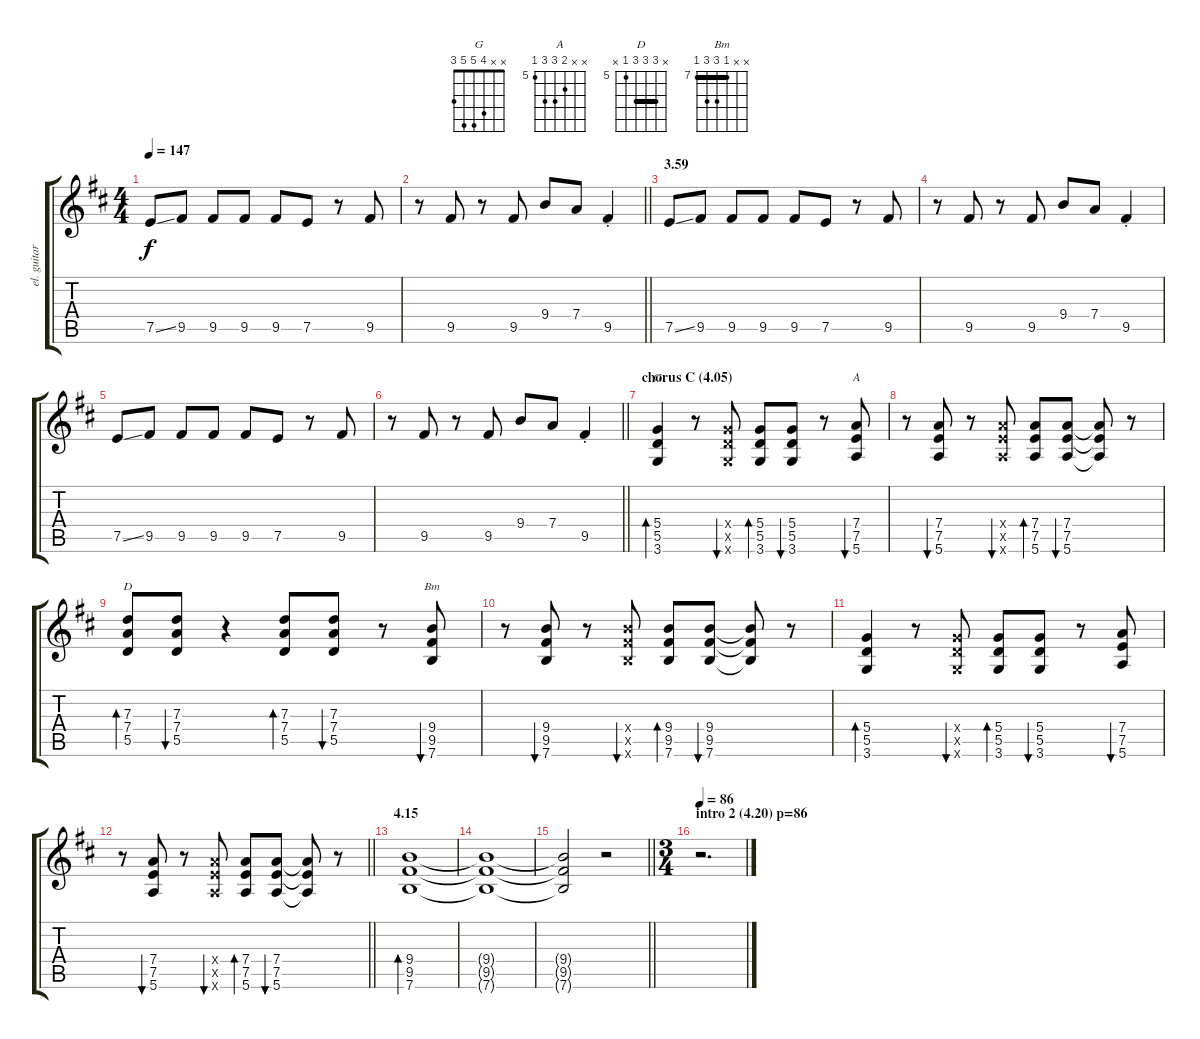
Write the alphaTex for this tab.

\track ("el. guitar 2" "el. guitar") {instrument distortionguitar}
\staff {score tabs}
\tuning (E4 B3 G3 D3 A2 E2) {hide}
\chord ("G" x x 4 5 5 3)
\chord ("A" x x 6 7 7 5) {firstfret 5}
\chord ("D" x 7 7 7 5 x) {firstfret 5 barre 7}
\chord ("Bm" x x 7 9 9 7) {firstfret 7 barre 7}
\ts (4 4)
\tempo 147
\clef g2
\ks d
7.5{ss}.8{dy f} 9.5.8 9.5.8 9.5.8 9.5.8 7.5.8 r.8 9.5.8 |
\barLineRight lightlight
r.8 9.5.8 r.8 9.5.8 9.4.8 7.4.8 9.5{st}.4 |
\section ("" "3.59")
7.5{ss}.8 9.5.8 9.5.8 9.5.8 9.5.8 7.5.8 r.8 9.5.8 |
r.8 9.5.8 r.8 9.5.8 9.4.8 7.4.8 9.5{st}.4 |
7.5{ss}.8 9.5.8 9.5.8 9.5.8 9.5.8 7.5.8 r.8 9.5.8 |
\barLineRight lightlight
r.8 9.5.8 r.8 9.5.8 9.4.8 7.4.8 9.5{st}.4 |
\section ("" "chorus C (4.05)")
(5.4 5.5 3.6).4{bd 30 ch "G" volume 14} r.8 (5.4{x} 5.5{x} 3.6{x}).8{bu 30} (5.4 5.5 3.6).8{bd 30} (5.4 5.5 3.6).8{bu 30} r.8 (7.4 7.5 5.6).8{bu 30 ch "A"} |
r.8 (7.4 7.5 5.6).8{bu 30} r.8 (7.4{x} 7.5{x} 5.6{x}).8{bu 30} (7.4 7.5 5.6).8{bd 30} (7.4 7.5 5.6).8{bu 30} (7.4{t} 7.5{t} 5.6{t}).8 r.8 |
(7.3 7.4 5.5).8{bd 30 ch "D"} (7.3 7.4 5.5).8{bu 30} r.4 (7.3 7.4 5.5).8{bd 30} (7.3 7.4 5.5).8{bu 30} r.8 (9.4 9.5 7.6).8{bu 30 ch "Bm"} |
r.8 (9.4 9.5 7.6).8{bu 30} r.8 (9.4{x} 9.5{x} 7.6{x}).8{bu 30} (9.4 9.5 7.6).8{bd 30} (9.4 9.5 7.6).8{bu 30} (9.4{t} 9.5{t} 7.6{t}).8 r.8 |
(5.4 5.5 3.6).4{bd 30} r.8 (5.4{x} 5.5{x} 3.6{x}).8{bu 30} (5.4 5.5 3.6).8{bd 30} (5.4 5.5 3.6).8{bu 30} r.8 (7.4 7.5 5.6).8{bu 30} |
\barLineRight lightlight
r.8 (7.4 7.5 5.6).8{bu 30} r.8 (7.4{x} 7.5{x} 5.6{x}).8{bu 30} (7.4 7.5 5.6).8{bd 30} (7.4 7.5 5.6).8{bu 30} (7.4{t} 7.5{t} 5.6{t}).8 r.8 |
\section ("" "4.15")
(9.4 9.5 7.6).1{bd 30 volume 0} |
(9.4{t} 9.5{t} 7.6{t}).1 |
\barLineRight lightlight
(9.4{t} 9.5{t} 7.6{t}).2 r.2 |
\ts (3 4)
\section ("" "intro 2 (4.20) p=86")
\tempo 86
r.2{d volume 14}
